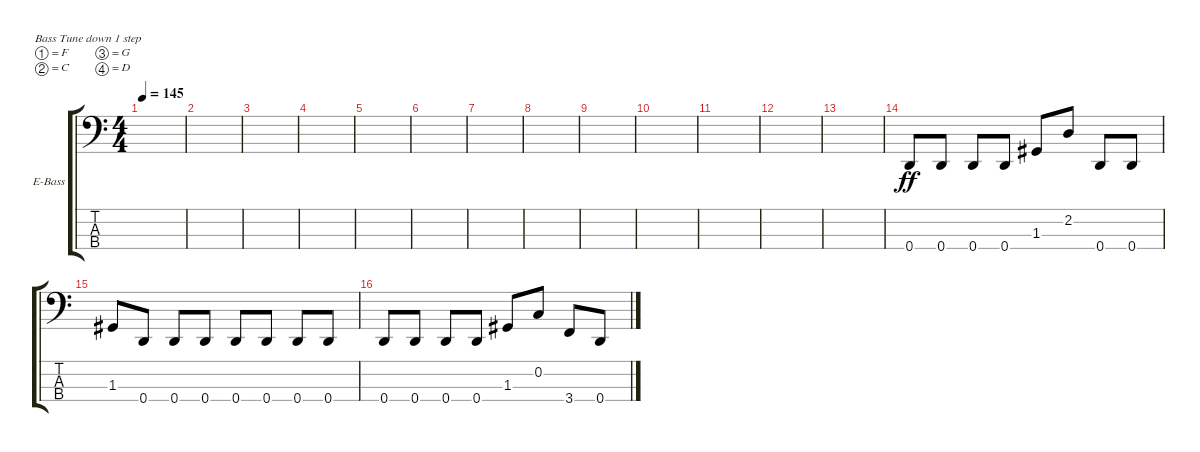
\bracketExtendMode groupsimilarinstruments
\firstSystemTrackNameOrientation horizontal
\otherSystemsTrackNameOrientation horizontal
\track ("Kristian - Bass" "E-Bass") {instrument electricbassfinger}
\staff {score tabs}
\tuning (F2 C2 G1 D1)
\ts (4 4)
\tempo 145
\clef f4
\ks c
|
|
|
|
|
|
|
|
|
|
|
|
|
0.4.8{dy ff} 0.4.8 0.4.8 0.4.8 1.3.8 2.2.8 0.4.8 0.4.8 |
1.3.8 0.4.8 0.4.8 0.4.8 0.4.8 0.4.8 0.4.8 0.4.8 |
0.4.8 0.4.8 0.4.8 0.4.8 1.3.8 0.2.8 3.4.8 0.4.8
